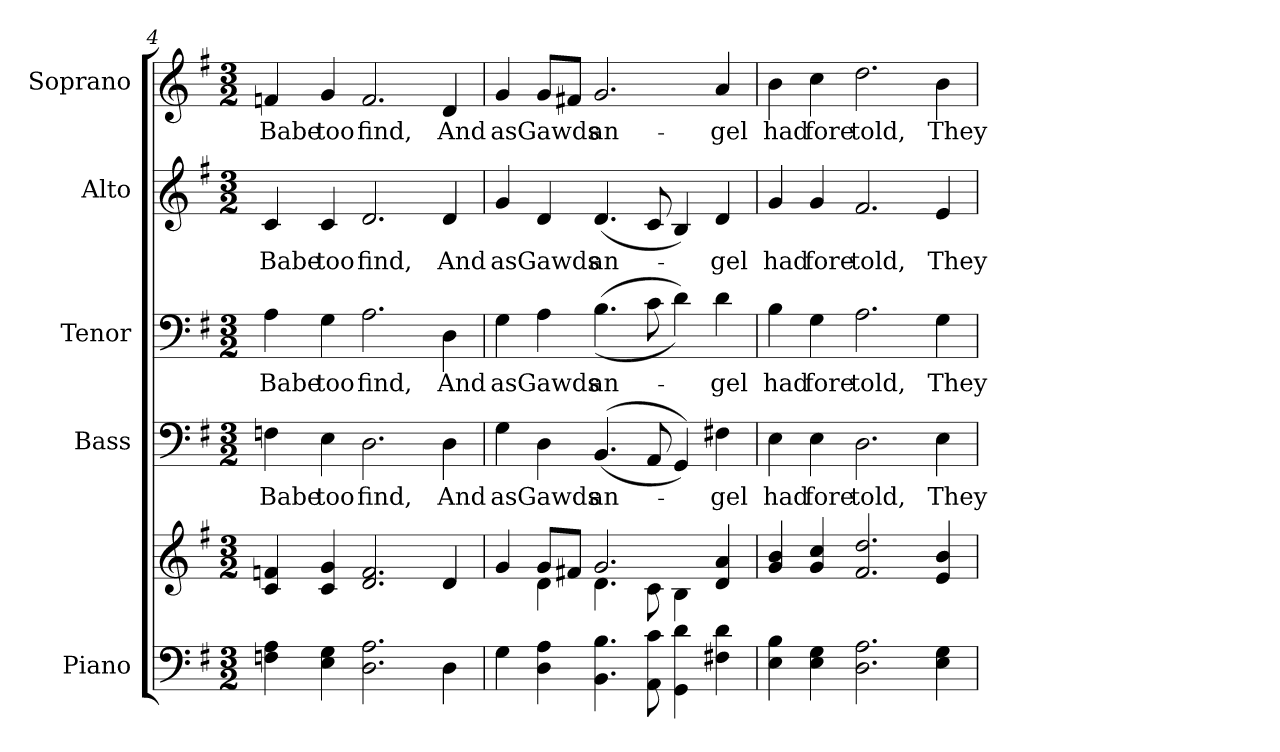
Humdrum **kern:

**kern	**kern	**kern	**text	**kern	**text	**kern	**text	**kern	**text
*part5	*part5	*part4	*part4	*part3	*part3	*part2	*part2	*part1	*part1
*staff6	*staff5	*staff4	*staff4	*staff3	*staff3	*staff2	*staff2	*staff1	*staff1
*I"Piano	*	*I"Bass	*	*I"Tenor	*	*I"Alto	*	*I"Soprano	*
*I'Pno.	*	*I'B.	*	*I'T.	*	*I'A.	*	*I'S.	*
*clefF4	*clefG2	*clefF4	*	*clefF4	*	*clefG2	*	*clefG2	*
*k[f#]	*k[f#]	*k[f#]	*	*k[f#]	*	*k[f#]	*	*k[f#]	*
*G:	*G:	*G:	*	*G:	*	*G:	*	*G:	*
*M3/2	*M3/2	*M3/2	*	*M3/2	*	*M3/2	*	*M3/2	*
=4	=4	=4	=4	=4	=4	=4	=4	=4	=4
!	!	!	!LO:LY:b:color=#000000	!	!	!	!	!	!
!	!	!	!	!	!LO:LY:b:color=#000000	!	!	!	!
!	!	!	!	!	!	!	!LO:LY:b:color=#000000	!	!
!	!	!	!	!	!	!	!	!	!LO:LY:b:color=#000000
4Fni\ 4Ai	4ci/ 4fni	4Fni\	Babe	4Ai\	Babe	4ci/	Babe	4fni/	Babe
!	!	!	!LO:LY:b:color=#000000	!	!	!	!	!	!
!	!	!	!	!	!LO:LY:b:color=#000000	!	!	!	!
!	!	!	!	!	!	!	!LO:LY:b:color=#000000	!	!
!	!	!	!	!	!	!	!	!	!LO:LY:b:color=#000000
4Ei\ 4Gi	4ci/ 4gi	4Ei\	too	4Gi\	too	4ci/	too	4gi/	too
!	!	!	!LO:LY:b:color=#000000	!	!	!	!	!	!
!	!	!	!	!	!LO:LY:b:color=#000000	!	!	!	!
!	!	!	!	!	!	!	!LO:LY:b:color=#000000	!	!
!	!	!	!	!	!	!	!	!	!LO:LY:b:color=#000000
2.Di\ 2.Ai	2.di/ 2.fi	2.Di\	find,	2.Ai\	find,	2.di/	find,	2.fi/	find,
!	!	!	!LO:LY:b:color=#000000	!	!	!	!	!	!
!	!	!	!	!	!LO:LY:b:color=#000000	!	!	!	!
!	!	!	!	!	!	!	!LO:LY:b:color=#000000	!	!
!	!	!	!	!	!	!	!	!	!LO:LY:b:color=#000000
4Di\	4di/	4Di\	And	4Di\	And	4di/	And	4di/	And
!!LO:PB:g=z
=5	=5	=5	=5	=5	=5	=5	=5	=5	=5
*	*^	*	*	*	*	*	*	*	*
!	!	!	!	!LO:LY:b:color=#000000	!	!	!	!	!	!
!	!	!	!	!	!	!LO:LY:b:color=#000000	!	!	!	!
!	!	!	!	!	!	!	!	!LO:LY:b:color=#000000	!	!
!	!	!	!	!	!	!	!	!	!	!LO:LY:b:color=#000000
4Gi\	4gi/	4ryy	4Gi\	as	4Gi\	as	4gi/	as	4gi/	as
!	!	!	!	!LO:LY:b:color=#000000	!	!	!	!	!	!
!	!	!	!	!	!	!LO:LY:b:color=#000000	!	!	!	!
!	!	!	!	!	!	!	!	!LO:LY:b:color=#000000	!	!
!	!	!	!	!	!	!	!	!	!	!LO:LY:b:color=#000000
4Di\ 4Ai	8gi/L	4di\	4Di\	Gawds	4Ai\	Gawds	4di/	Gawds	8gi/L	Gawds
.	8f#Xi/J	.	.	.	.	.	.	.	8f#Xi/J	.
!	!	!	!	!LO:LY:b:color=#000000	!	!	!	!	!	!
!	!	!	!	!	!	!LO:LY:b:color=#000000	!	!	!	!
!	!	!	!	!	!	!	!	!LO:LY:b:color=#000000	!	!
!	!	!	!	!	!	!	!	!	!	!LO:LY:b:color=#000000
4.BBi\ 4.Bi	2.gi/	4.di\	((4.BBi/	an-	((4.Bi\	an-	(4.di/	an-	2.gi/	an-
8AAi\ 8ci	.	8ci\	8AAi/	.	8ci\	.	8ci/	.	.	.
4GGi\ 4di	.	4Bi\	4GGi/))	.	4di\))	.	4Bi/)	.	.	.
!	!	!	!	!LO:LY:b:color=#000000	!	!	!	!	!	!
!	!	!	!	!	!	!LO:LY:b:color=#000000	!	!	!	!
!	!	!	!	!	!	!	!	!LO:LY:b:color=#000000	!	!
!	!	!	!	!	!	!	!	!	!	!LO:LY:b:color=#000000
4F#Xi\ 4di	4di/ 4ai	4ryy	4F#Xi\	-gel	4di\	-gel	4di/	-gel	4ai/	-gel
*	*v	*v	*	*	*	*	*	*	*	*
=6	=6	=6	=6	=6	=6	=6	=6	=6	=6
*	*^	*	*	*	*	*	*	*	*
!	!	!	!	!LO:LY:b:color=#000000	!	!	!	!	!	!
*	*v	*v	*	*	*	*	*	*	*	*
*	*^	*	*	*	*	*	*	*	*
!	!	!	!	!	!	!LO:LY:b:color=#000000	!	!	!	!
*	*v	*v	*	*	*	*	*	*	*	*
*	*^	*	*	*	*	*	*	*	*
!	!	!	!	!	!	!	!	!LO:LY:b:color=#000000	!	!
*	*v	*v	*	*	*	*	*	*	*	*
*	*^	*	*	*	*	*	*	*	*
!	!	!	!	!	!	!	!	!	!	!LO:LY:b:color=#000000
*	*v	*v	*	*	*	*	*	*	*	*
4Ei\ 4Bi	4gi/ 4bi	4Ei\	had	4Bi\	had	4gi/	had	4bi\	had
!	!	!	!LO:LY:b:color=#000000	!	!	!	!	!	!
!	!	!	!	!	!LO:LY:b:color=#000000	!	!	!	!
!	!	!	!	!	!	!	!LO:LY:b:color=#000000	!	!
!	!	!	!	!	!	!	!	!	!LO:LY:b:color=#000000
4Ei\ 4Gi	4gi/ 4cci	4Ei\	fore	4Gi\	fore	4gi/	fore	4cci\	fore
!	!	!	!LO:LY:b:color=#000000	!	!	!	!	!	!
!	!	!	!	!	!LO:LY:b:color=#000000	!	!	!	!
!	!	!	!	!	!	!	!LO:LY:b:color=#000000	!	!
!	!	!	!	!	!	!	!	!	!LO:LY:b:color=#000000
2.Di\ 2.Ai	2.f#i/ 2.ddi	2.Di\	told,	2.Ai\	told,	2.f#i/	told,	2.ddi\	told,
!	!	!	!LO:LY:b:color=#000000	!	!	!	!	!	!
!	!	!	!	!	!LO:LY:b:color=#000000	!	!	!	!
!	!	!	!	!	!	!	!LO:LY:b:color=#000000	!	!
!	!	!	!	!	!	!	!	!	!LO:LY:b:color=#000000
4Ei\ 4Gi	4ei/ 4bi	4Ei\	They	4Gi\	They	4ei/	They	4bi\	They
=	=	=	=	=	=	=	=	=	=
*-	*-	*-	*-	*-	*-	*-	*-	*-	*-
